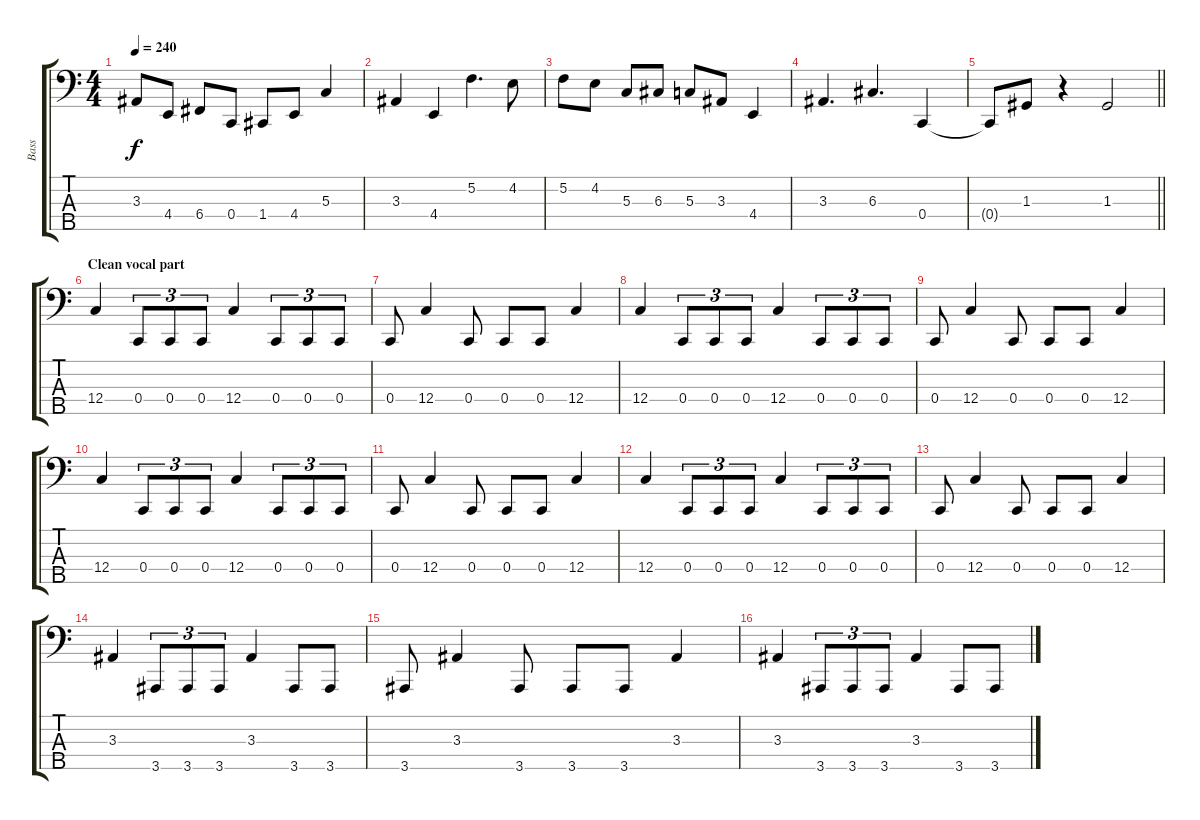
\track ("Bass" "Bass") {instrument electricbassfinger}
\staff {score tabs}
\tuning (F2 C2 G1 C1 G0) {hide}
\ts (4 4)
\tempo 240
\clef f4
\ks c
3.3.8{dy f} 4.4.8 6.4.8 0.4.8 1.4.8 4.4.8 5.3.4 |
3.3.4 4.4.4 5.2.4{d} 4.2.8 |
5.2.8 4.2.8 5.3.8 6.3.8 5.3.8 3.3.8 4.4.4 |
3.3.4{d} 6.3.4{d} 0.4.4 |
\barLineRight lightlight
0.4{t}.8 1.3.8 r.4 1.3.2 |
\section ("" "Clean vocal part")
12.4.4 0.4.8{tu (3 2)} 0.4.8{tu (3 2)} 0.4.8{tu (3 2)} 12.4.4 0.4.8{tu (3 2)} 0.4.8{tu (3 2)} 0.4.8{tu (3 2)} |
0.4.8 12.4.4 0.4.8 0.4.8 0.4.8 12.4.4 |
12.4.4 0.4.8{tu (3 2)} 0.4.8{tu (3 2)} 0.4.8{tu (3 2)} 12.4.4 0.4.8{tu (3 2)} 0.4.8{tu (3 2)} 0.4.8{tu (3 2)} |
0.4.8 12.4.4 0.4.8 0.4.8 0.4.8 12.4.4 |
12.4.4 0.4.8{tu (3 2)} 0.4.8{tu (3 2)} 0.4.8{tu (3 2)} 12.4.4 0.4.8{tu (3 2)} 0.4.8{tu (3 2)} 0.4.8{tu (3 2)} |
0.4.8 12.4.4 0.4.8 0.4.8 0.4.8 12.4.4 |
12.4.4 0.4.8{tu (3 2)} 0.4.8{tu (3 2)} 0.4.8{tu (3 2)} 12.4.4 0.4.8{tu (3 2)} 0.4.8{tu (3 2)} 0.4.8{tu (3 2)} |
0.4.8 12.4.4 0.4.8 0.4.8 0.4.8 12.4.4 |
3.3.4 3.5.8{tu (3 2)} 3.5.8{tu (3 2)} 3.5.8{tu (3 2)} 3.3.4 3.5.8 3.5.8 |
3.5.8 3.3.4 3.5.8 3.5.8 3.5.8 3.3.4 |
3.3.4 3.5.8{tu (3 2)} 3.5.8{tu (3 2)} 3.5.8{tu (3 2)} 3.3.4 3.5.8 3.5.8
